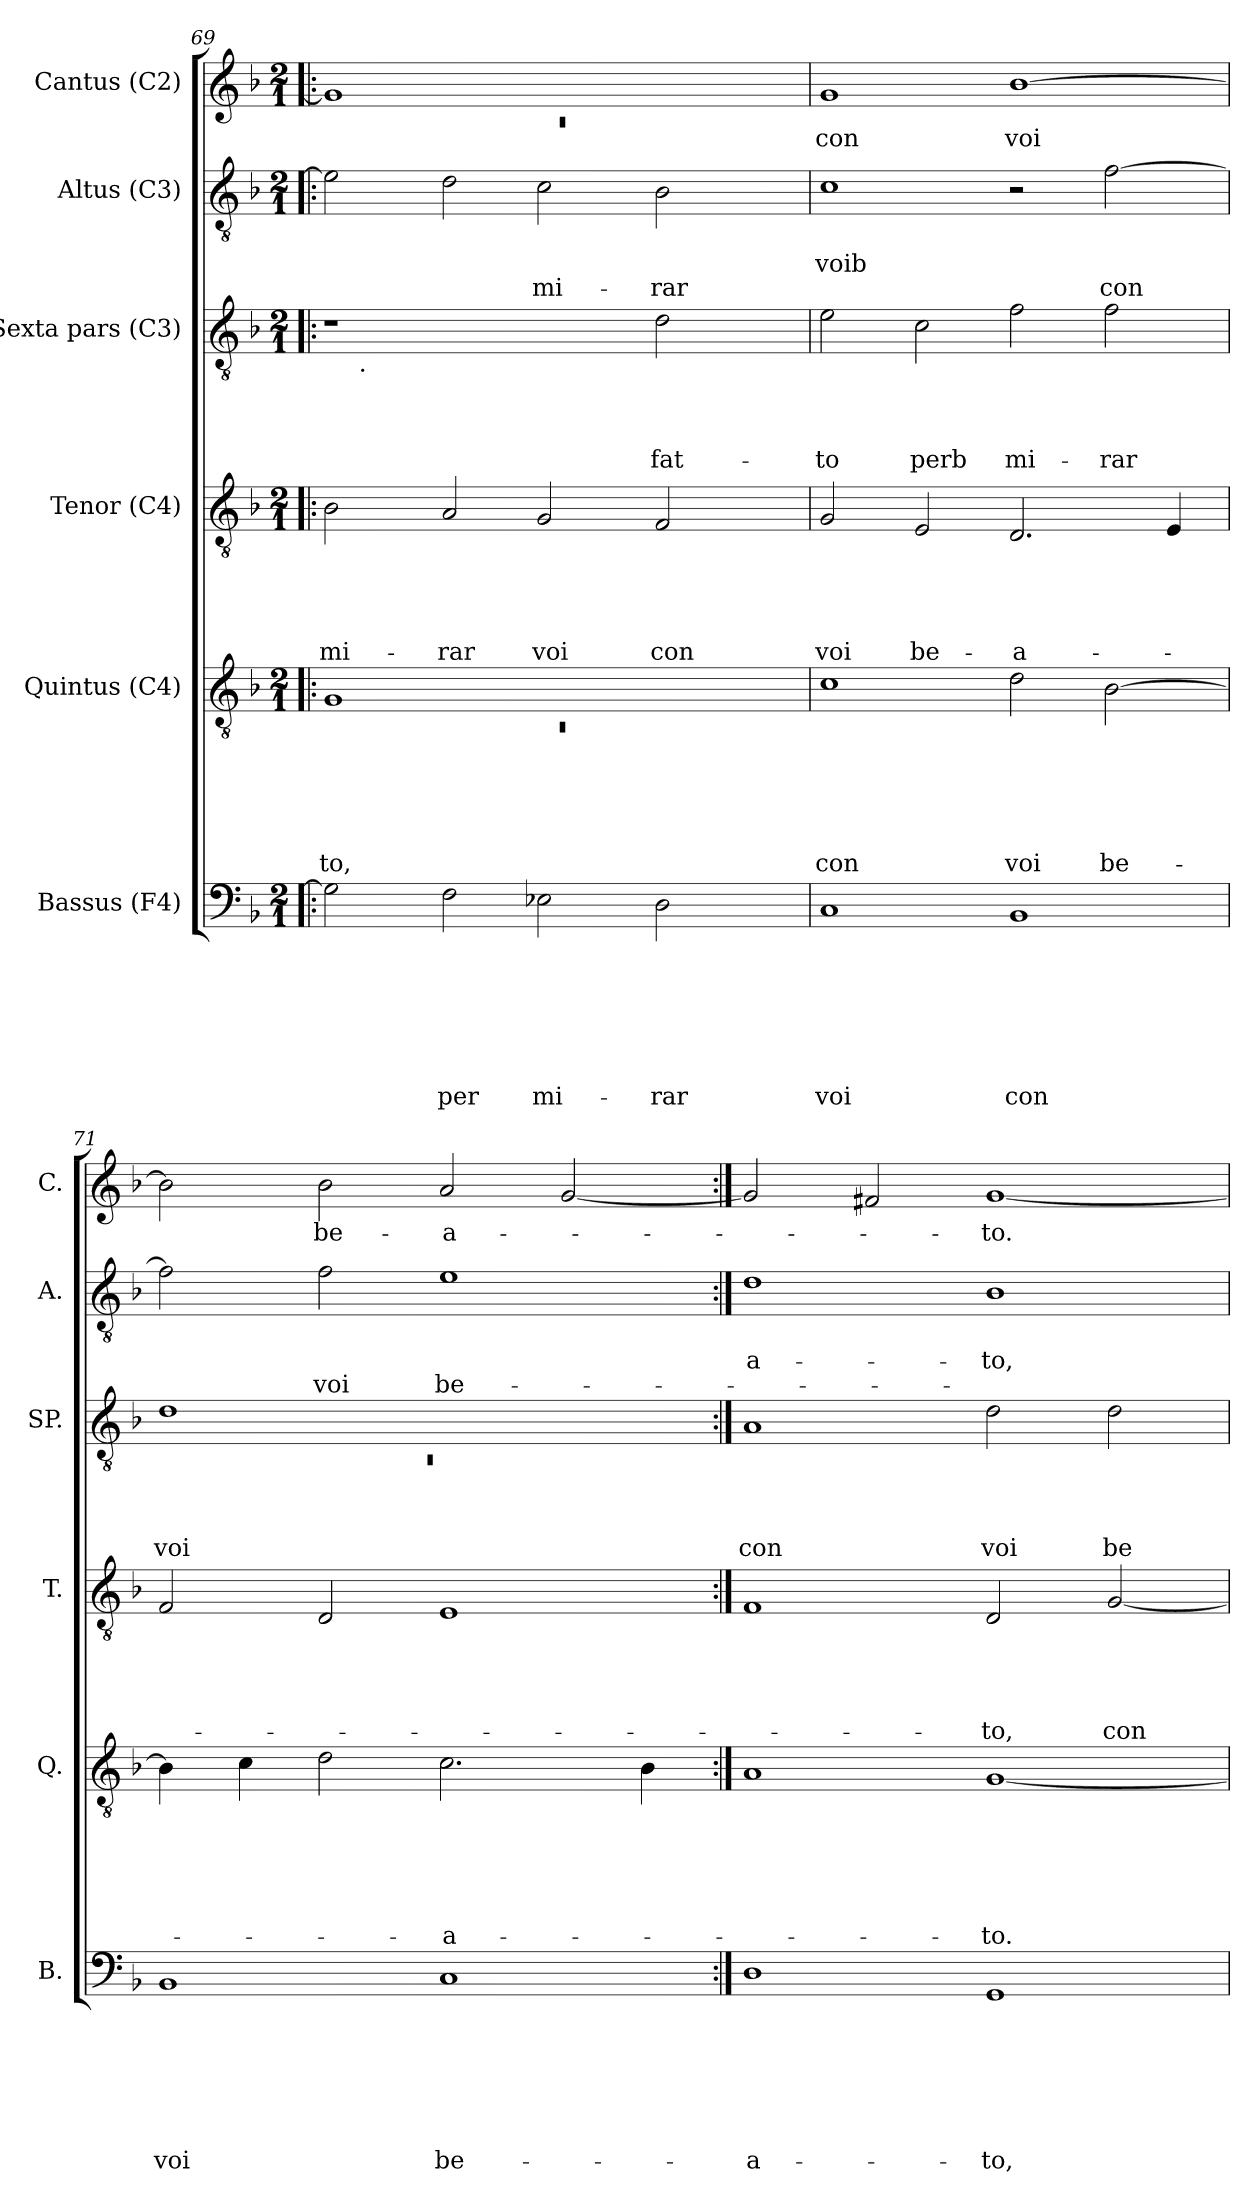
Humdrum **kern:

**kern	**text	**text	**text	**text	**text	**text	**text	**kern	**text	**text	**text	**text	**text	**text	**kern	**text	**text	**text	**text	**text	**kern	**text	**text	**text	**text	**kern	**text	**text	**text	**kern	**text
*part6	*part6	*part6	*part6	*part6	*part6	*part6	*part6	*part5	*part5	*part5	*part5	*part5	*part5	*part5	*part4	*part4	*part4	*part4	*part4	*part4	*part3	*part3	*part3	*part3	*part3	*part2	*part2	*part2	*part2	*part1	*part1
*staff6	*staff6	*staff6	*staff6	*staff6	*staff6	*staff6	*staff6	*staff5	*staff5	*staff5	*staff5	*staff5	*staff5	*staff5	*staff4	*staff4	*staff4	*staff4	*staff4	*staff4	*staff3	*staff3	*staff3	*staff3	*staff3	*staff2	*staff2	*staff2	*staff2	*staff1	*staff1
*I"Bassus (F4)	*	*	*	*	*	*	*	*I"Quintus (C4)	*	*	*	*	*	*	*I"Tenor (C4)	*	*	*	*	*	*I"Sexta pars (C3)	*	*	*	*	*I"Altus (C3)	*	*	*	*I"Cantus (C2)	*
*I'B.	*	*	*	*	*	*	*	*I'Q.	*	*	*	*	*	*	*I'T.	*	*	*	*	*	*I'SP.	*	*	*	*	*I'A.	*	*	*	*I'C.	*
*clefF4	*	*	*	*	*	*	*	*clefGv2	*	*	*	*	*	*	*clefGv2	*	*	*	*	*	*clefGv2	*	*	*	*	*clefGv2	*	*	*	*clefG2	*
*k[b-]	*	*	*	*	*	*	*	*k[b-]	*	*	*	*	*	*	*k[b-]	*	*	*	*	*	*k[b-]	*	*	*	*	*k[b-]	*	*	*	*k[b-]	*
*F:	*	*	*	*	*	*	*	*F:	*	*	*	*	*	*	*F:	*	*	*	*	*	*F:	*	*	*	*	*F:	*	*	*	*F:	*
*M2/1	*	*	*	*	*	*	*	*M2/1	*	*	*	*	*	*	*M2/1	*	*	*	*	*	*M2/1	*	*	*	*	*M2/1	*	*	*	*M2/1	*
=69!|:	=69!|:	=69!|:	=69!|:	=69!|:	=69!|:	=69!|:	=69!|:	=69!|:	=69!|:	=69!|:	=69!|:	=69!|:	=69!|:	=69!|:	=69!|:	=69!|:	=69!|:	=69!|:	=69!|:	=69!|:	=69!|:	=69!|:	=69!|:	=69!|:	=69!|:	=69!|:	=69!|:	=69!|:	=69!|:	=69!|:	=69!|:
*	*	*	*	*	*	*	*	*^	*	*	*	*	*	*	*	*	*	*	*	*	*	*	*	*	*	*	*	*	*	*^	*
!	!	!	!	!	!	!	!	!	!LO:N:vis=1	!	!	!	!	!	!LO:LY:b	!	!	!	!	!	!LO:LY:b	!	!	!	!	!	!	!	!	!	!	!LO:N:vis=1	!
*	*	*	*	*	*	*	*	*	*	*	*	*	*	*	*	*	*	*	*	*	*	*^	*	*	*	*	*	*	*	*	*	*	*
2G\]	.	.	.	.	.	.	.	1G	0rC	.	.	.	.	.	-to,	2B-\	.	.	.	.	mi-	1r	16.ryy	.	.	.	.	2e-\]	.	.	.	1g]	0rc	.
!	!	!	!	!	!	!	!	!	!	!	!	!	!	!	!	!	!	!	!	!	!	!	!LO:TX:b:t=.	!	!	!	!	!	!	!	!	!	!	!
.	.	.	.	.	.	.	.	.	.	.	.	.	.	.	.	.	.	.	.	.	.	.	1ryy	.	.	.	.	.	.	.	.	.	.	.
!	!	!	!	!	!	!	!LO:LY:b	!	!	!	!	!	!	!	!	!	!	!	!	!	!LO:LY:b	!	!	!	!	!	!	!	!	!	!	!	!	!
2F\	.	.	.	.	.	.	per	.	.	.	.	.	.	.	.	2A/	.	.	.	.	-rar	.	.	.	.	.	.	2d\	.	.	.	.	.	.
!	!	!	!	!	!	!	!LO:LY:b	!	!	!	!	!	!	!	!	!	!	!	!	!	!LO:LY:b	!	!	!	!	!	!	!	!	!	!LO:LY:b	!	!	!
2E-\	.	.	.	.	.	.	mi-	1ryy	.	.	.	.	.	.	.	2G/	.	.	.	.	voi	2ryy	.	.	.	.	.	2c\	.	.	mi-	1ryy	.	.
.	.	.	.	.	.	.	.	.	.	.	.	.	.	.	.	.	.	.	.	.	.	.	2ryy	.	.	.	.	.	.	.	.	.	.	.
!	!	!	!	!	!	!	!LO:LY:b	!	!	!	!	!	!	!	!	!	!	!	!	!	!LO:LY:b	!	!	!	!	!	!LO:LY:b	!	!	!	!LO:LY:b	!	!	!
2D\	.	.	.	.	.	.	-rar	.	.	.	.	.	.	.	.	2F/	.	.	.	.	con	2d\	.	.	.	.	fat-	2B-\	.	.	-rar	.	.	.
.	.	.	.	.	.	.	.	.	.	.	.	.	.	.	.	.	.	.	.	.	.	.	4ryy	.	.	.	.	.	.	.	.	.	.	.
.	.	.	.	.	.	.	.	.	.	.	.	.	.	.	.	.	.	.	.	.	.	.	8ryy	.	.	.	.	.	.	.	.	.	.	.
.	.	.	.	.	.	.	.	.	.	.	.	.	.	.	.	.	.	.	.	.	.	.	32ryy	.	.	.	.	.	.	.	.	.	.	.
=70	=70	=70	=70	=70	=70	=70	=70	=70	=70	=70	=70	=70	=70	=70	=70	=70	=70	=70	=70	=70	=70	=70	=70	=70	=70	=70	=70	=70	=70	=70	=70	=70	=70	=70
!	!	!	!	!	!	!	!LO:LY:b	!	!	!	!	!	!	!	!LO:LY:b	!	!	!	!	!	!LO:LY:b	!	!	!	!	!	!LO:LY:b	!	!	!LO:LY:b:rj	!	!	!	!LO:LY:b
*	*	*	*	*	*	*	*	*v	*v	*	*	*	*	*	*	*	*	*	*	*	*	*v	*v	*	*	*	*	*	*	*	*	*v	*v	*
1C	.	.	.	.	.	.	voi	1c	.	.	.	.	.	con	2G/	.	.	.	.	voi	2e\	.	.	.	-to	1c	.	voib	.	1g	con
!	!	!	!	!	!	!	!	!	!	!	!	!	!	!	!	!	!	!	!	!LO:LY:b	!	!	!	!	!LO:LY:b:rj	!	!	!	!	!	!
.	.	.	.	.	.	.	.	.	.	.	.	.	.	.	2E/	.	.	.	.	be-	2c\	.	.	.	perb	.	.	.	.	.	.
!	!	!	!	!	!	!	!LO:LY:b	!	!	!	!	!	!	!LO:LY:b	!	!	!	!	!	!LO:LY:b	!	!	!	!	!LO:LY:b	!	!	!	!	!	!LO:LY:b
1BB-	.	.	.	.	.	.	con	2d\	.	.	.	.	.	voi	2.D/	.	.	.	.	-a-	2f\	.	.	.	mi-	2r	.	.	.	[>1b-	voi
!	!	!	!	!	!	!	!	!	!	!	!	!	!	!LO:LY:b	!	!	!	!	!	!	!	!	!	!	!LO:LY:b	!	!	!	!LO:LY:b	!	!
.	.	.	.	.	.	.	.	[>2B-\	.	.	.	.	.	be-	.	.	.	.	.	.	2f\	.	.	.	-rar	[>2f\	.	.	con	.	.
.	.	.	.	.	.	.	.	.	.	.	.	.	.	.	4E/	.	.	.	.	.	.	.	.	.	.	.	.	.	.	.	.
=71	=71	=71	=71	=71	=71	=71	=71	=71	=71	=71	=71	=71	=71	=71	=71	=71	=71	=71	=71	=71	=71	=71	=71	=71	=71	=71	=71	=71	=71	=71	=71
*	*	*	*	*	*	*	*	*	*	*	*	*	*	*	*	*	*	*	*	*	*^	*	*	*	*	*	*	*	*	*	*
!	!	!	!	!	!	!	!LO:LY:b	!	!	!	!	!	!	!	!	!	!	!	!	!	!	!LO:N:vis=1	!	!	!	!LO:LY:b	!	!	!	!	!	!
1BB-	.	.	.	.	.	.	voi	4B-\]	.	.	.	.	.	.	2F/	.	.	.	.	.	1d	0rC	.	.	.	voi	2f\]	.	.	.	2b-\]	.
.	.	.	.	.	.	.	.	4c\	.	.	.	.	.	.	.	.	.	.	.	.	.	.	.	.	.	.	.	.	.	.	.	.
!	!	!	!	!	!	!	!	!	!	!	!	!	!	!	!	!	!	!	!	!	!	!	!	!	!	!	!	!	!	!LO:LY:b	!	!LO:LY:b
.	.	.	.	.	.	.	.	2d\	.	.	.	.	.	.	2D/	.	.	.	.	.	.	.	.	.	.	.	2f\	.	.	voi	2b-\	be-
!	!	!	!	!	!	!	!LO:LY:b	!	!	!	!	!	!	!LO:LY:b	!	!	!	!	!	!	!	!	!	!	!	!	!	!	!	!LO:LY:b	!	!LO:LY:b
1C	.	.	.	.	.	.	be-	2.c\	.	.	.	.	.	-a-	1E	.	.	.	.	.	1ryy	.	.	.	.	.	1e	.	.	be-	2a/	-a-
.	.	.	.	.	.	.	.	.	.	.	.	.	.	.	.	.	.	.	.	.	.	.	.	.	.	.	.	.	.	.	[<2g/	.
.	.	.	.	.	.	.	.	4B-\	.	.	.	.	.	.	.	.	.	.	.	.	.	.	.	.	.	.	.	.	.	.	.	.
*	*	*	*	*	*	*	*	*	*	*	*	*	*	*	*	*	*	*	*	*	*v	*v	*	*	*	*	*	*	*	*	*	*
!!LO:LB:g=z
=72:|!	=72:|!	=72:|!	=72:|!	=72:|!	=72:|!	=72:|!	=72:|!	=72:|!	=72:|!	=72:|!	=72:|!	=72:|!	=72:|!	=72:|!	=72:|!	=72:|!	=72:|!	=72:|!	=72:|!	=72:|!	=72:|!	=72:|!	=72:|!	=72:|!	=72:|!	=72:|!	=72:|!	=72:|!	=72:|!	=72:|!	=72:|!
!	!	!	!	!	!	!	!LO:LY:b:rj	!	!	!	!	!	!	!	!	!	!	!	!	!	!	!	!	!	!LO:LY:b	!	!	!LO:LY:b:rj	!	!	!
1D	.	.	.	.	.	.	-a-	1A	.	.	.	.	.	.	1F	.	.	.	.	.	1A	.	.	.	con	1d	.	a-	.	2g/]	.
.	.	.	.	.	.	.	.	.	.	.	.	.	.	.	.	.	.	.	.	.	.	.	.	.	.	.	.	.	.	2f#/	.
!	!	!	!	!	!	!	!LO:LY:b	!	!	!	!	!	!	!LO:LY:b	!	!	!	!	!	!LO:LY:b	!	!	!	!	!LO:LY:b	!	!	!LO:LY:b	!	!	!LO:LY:b
1GG	.	.	.	.	.	.	-to,	[<1G	.	.	.	.	.	-to.	2D/	.	.	.	.	-to,	2d\	.	.	.	voi	1B-	.	-to,	.	[<1g	-to.
!	!	!	!	!	!	!	!	!	!	!	!	!	!	!	!	!	!	!	!	!LO:LY:b	!	!	!	!	!LO:LY:b	!	!	!	!	!	!
.	.	.	.	.	.	.	.	.	.	.	.	.	.	.	[<2G/	.	.	.	.	con	2d\	.	.	.	be-	.	.	.	.	.	.
=	=	=	=	=	=	=	=	=	=	=	=	=	=	=	=	=	=	=	=	=	=	=	=	=	=	=	=	=	=	=	=
*-	*-	*-	*-	*-	*-	*-	*-	*-	*-	*-	*-	*-	*-	*-	*-	*-	*-	*-	*-	*-	*-	*-	*-	*-	*-	*-	*-	*-	*-	*-	*-
